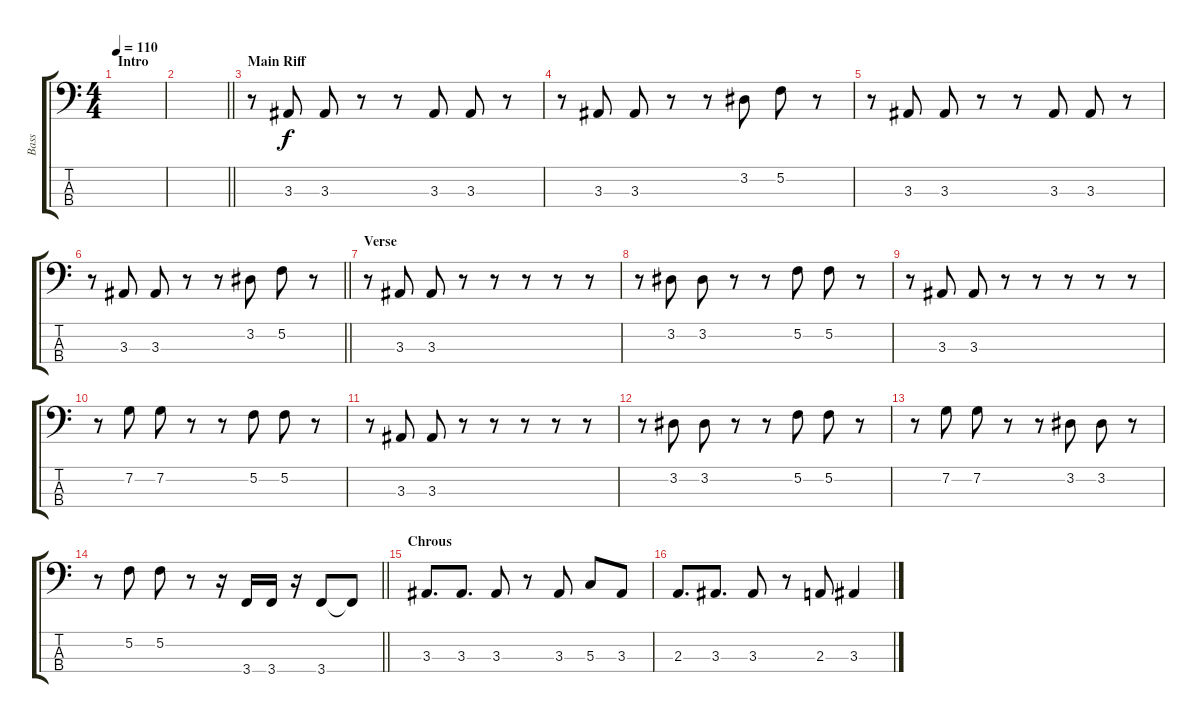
\track ("Bass" "Bass") {instrument electricbassfinger}
\staff {score tabs}
\tuning (F2 C2 G1 D1) {hide}
\ts (4 4)
\section ("" "Intro")
\tempo 110
\clef f4
\ks c
|
\barLineRight lightlight
|
\section ("" "Main Riff")
r.8 3.3.8 3.3.8 r.8 r.8 3.3.8 3.3.8 r.8 |
r.8 3.3.8 3.3.8 r.8 r.8 3.2.8 5.2.8 r.8 |
r.8 3.3.8 3.3.8 r.8 r.8 3.3.8 3.3.8 r.8 |
\barLineRight lightlight
r.8 3.3.8 3.3.8 r.8 r.8 3.2.8 5.2.8 r.8 |
\section ("" "Verse")
r.8 3.3.8 3.3.8 r.8 r.8 r.8 r.8 r.8 |
r.8 3.2.8 3.2.8 r.8 r.8 5.2.8 5.2.8 r.8 |
r.8 3.3.8 3.3.8 r.8 r.8 r.8 r.8 r.8 |
r.8 7.2.8 7.2.8 r.8 r.8 5.2.8 5.2.8 r.8 |
r.8 3.3.8 3.3.8 r.8 r.8 r.8 r.8 r.8 |
r.8 3.2.8 3.2.8 r.8 r.8 5.2.8 5.2.8 r.8 |
r.8 7.2.8 7.2.8 r.8 r.8 3.2.8 3.2.8 r.8 |
\barLineRight lightlight
r.8 5.2.8 5.2.8 r.8 r.16 3.4.16 3.4.16 r.16 3.4.8 3.4{t}.8 |
\section ("" "Chrous")
3.3.8{d} 3.3.8{d} 3.3.8 r.8 3.3.8 5.3.8 3.3.8 |
2.3.8{d} 3.3.8{d} 3.3.8 r.8 2.3.8 3.3.4
